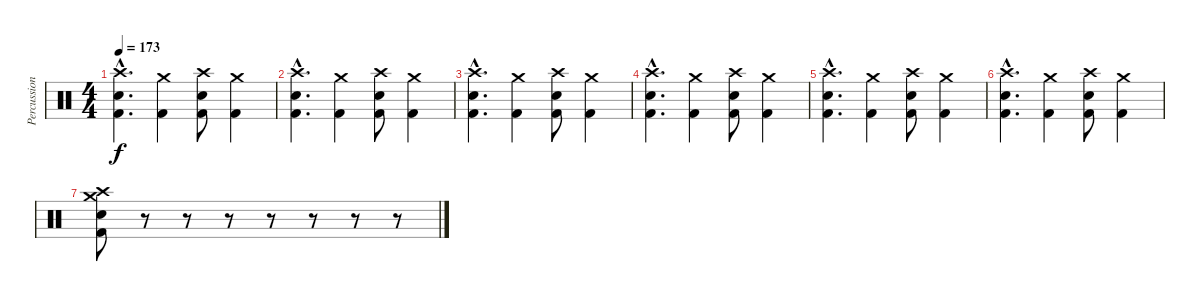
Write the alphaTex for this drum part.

\track ("Percussion" "Percussion") {instrument percussion}
\staff {score}
\articulation defaults
\ts (4 4)
\tempo 173
\clef neutral
\ks c
("Crash high (hit)"{hac} "Electric Snare (hit)"{hac} "Kick (hit) 2"{hac}).4{d dy f} ("Crash medium (hit)" "Kick (hit) 2").4 ("Crash high (hit)" "Electric Snare (hit)" "Kick (hit) 2").8 ("Crash medium (hit)" "Kick (hit) 2").4 |
("Crash high (hit)"{hac} "Electric Snare (hit)"{hac} "Kick (hit) 2"{hac}).4{d} ("Crash medium (hit)" "Kick (hit) 2").4 ("Crash high (hit)" "Electric Snare (hit)" "Kick (hit) 2").8 ("Crash medium (hit)" "Kick (hit) 2").4 |
("Crash high (hit)"{hac} "Electric Snare (hit)"{hac} "Kick (hit) 2"{hac}).4{d} ("Crash medium (hit)" "Kick (hit) 2").4 ("Crash high (hit)" "Electric Snare (hit)" "Kick (hit) 2").8 ("Crash medium (hit)" "Kick (hit) 2").4 |
("Crash high (hit)"{hac} "Electric Snare (hit)"{hac} "Kick (hit) 2"{hac}).4{d} ("Crash medium (hit)" "Kick (hit) 2").4 ("Crash high (hit)" "Electric Snare (hit)" "Kick (hit) 2").8 ("Crash medium (hit)" "Kick (hit) 2").4 |
("Crash high (hit)"{hac} "Electric Snare (hit)"{hac} "Kick (hit) 2"{hac}).4{d} ("Crash medium (hit)" "Kick (hit) 2").4 ("Crash high (hit)" "Electric Snare (hit)" "Kick (hit) 2").8 ("Crash medium (hit)" "Kick (hit) 2").4 |
("Crash high (hit)"{hac} "Electric Snare (hit)"{hac} "Kick (hit) 2"{hac}).4{d} ("Crash medium (hit)" "Kick (hit) 2").4 ("Crash high (hit)" "Electric Snare (hit)" "Kick (hit) 2").8 ("Crash medium (hit)" "Kick (hit) 2").4 |
("Crash medium (hit)" "Crash high (hit)" "Electric Snare (hit)" "Kick (hit) 2").8 r.8 r.8 r.8 r.8 r.8 r.8 r.8
